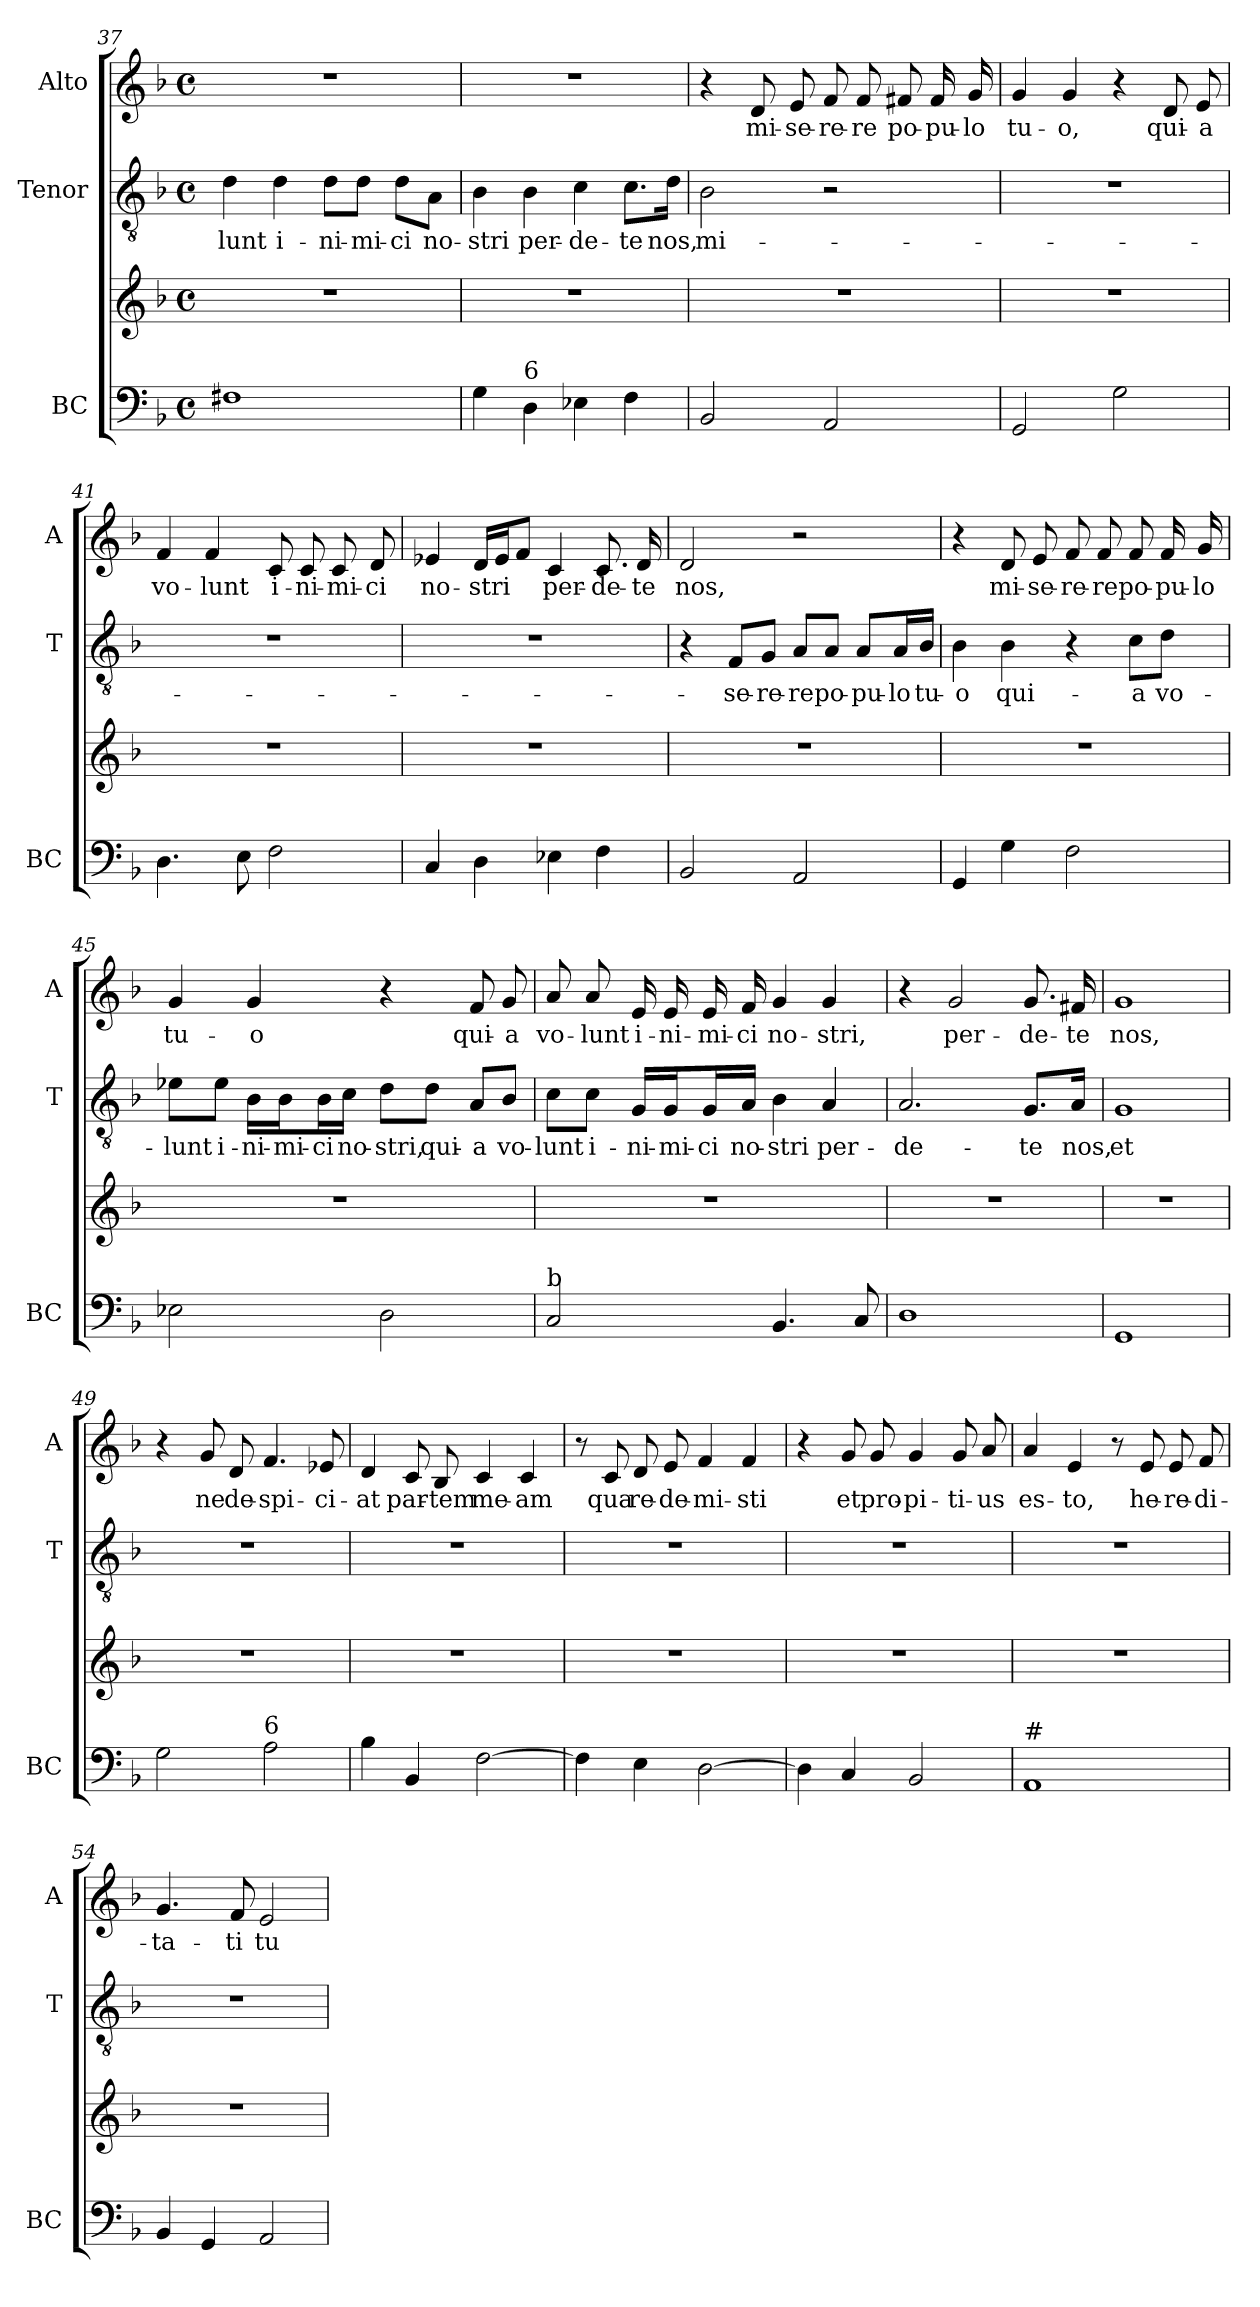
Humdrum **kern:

**kern	**kern	**kern	**text	**kern	**text
*part3	*part3	*part2	*part2	*part1	*part1
*staff4	*staff3	*staff2	*staff2	*staff1	*staff1
*I"BC	*	*I"Tenor	*	*I"Alto	*
*I'BC	*	*I'T	*	*I'A	*
!!LO:PB:g=z
*clefF4	*clefG2	*clefGv2	*	*clefG2	*
*k[b-]	*k[b-]	*k[b-]	*	*k[b-]	*
*F:	*F:	*F:	*	*F:	*
*M4/4	*M4/4	*M4/4	*	*M4/4	*
*met(c)	*met(c)	*met(c)	*	*met(c)	*
=37	=37	=37	=37	=37	=37
!	!	!	!LO:LY:b	!	!
1F#X	1r	4d\	-lunt	1r	.
!	!	!	!LO:LY:b	!	!
.	.	4d\	i-	.	.
!	!	!	!LO:LY:b	!	!
.	.	8d\L	-ni-	.	.
!	!	!	!LO:LY:b	!	!
.	.	8d\J	-mi-	.	.
!	!	!	!LO:LY:b	!	!
.	.	8d\L	-ci	.	.
!	!	!	!LO:LY:b	!	!
.	.	8A\J	no-	.	.
=38	=38	=38	=38	=38	=38
!	!	!	!LO:LY:b	!	!
4G\	1r	4B-\	-stri	1r	.
!LO:TX:a:t=6	!	!	!	!	!
!	!	!	!LO:LY:b	!	!
4D\	.	4B-\	per-	.	.
!	!	!	!LO:LY:b	!	!
4E-X\	.	4c\	-de-	.	.
!	!	!	!LO:LY:b	!	!
4F\	.	8.c\L	-te	.	.
!	!	!	!LO:LY:b	!	!
.	.	16d\Jk	nos,	.	.
=39	=39	=39	=39	=39	=39
!	!	!	!LO:LY:b	!	!
2BB-/	1r	2B-\	mi-	4r	.
!	!	!	!	!	!LO:LY:b
.	.	.	.	8d/	mi-
!	!	!	!	!	!LO:LY:b
.	.	.	.	8e/	-se-
!	!	!	!	!	!LO:LY:b
2AA/	.	2r	.	8f/	-re-
!	!	!	!	!	!LO:LY:b
.	.	.	.	8f/	-re
!	!	!	!	!	!LO:LY:b
.	.	.	.	8f#X/	po-
!	!	!	!	!	!LO:LY:b
.	.	.	.	16f#/	-pu-
!	!	!	!	!	!LO:LY:b
.	.	.	.	16g/	-lo
=40	=40	=40	=40	=40	=40
!	!	!	!	!	!LO:LY:b
2GG/	1r	1r	.	4g/	tu-
!	!	!	!	!	!LO:LY:b
.	.	.	.	4g/	-o,
2G\	.	.	.	4r	.
!	!	!	!	!	!LO:LY:b
.	.	.	.	8d/	qui-
!	!	!	!	!	!LO:LY:b
.	.	.	.	8e/	-a
=41	=41	=41	=41	=41	=41
!	!	!	!	!	!LO:LY:b
4.D\	1r	1r	.	4f/	vo-
!	!	!	!	!	!LO:LY:b
.	.	.	.	4f/	-lunt
8E\	.	.	.	.	.
!	!	!	!	!	!LO:LY:b
2F\	.	.	.	8c/	i-
!	!	!	!	!	!LO:LY:b
.	.	.	.	8c/	-ni-
!	!	!	!	!	!LO:LY:b
.	.	.	.	8c/	-mi-
!	!	!	!	!	!LO:LY:b
.	.	.	.	8d/	-ci
!!LO:LB:g=z
=42	=42	=42	=42	=42	=42
!	!	!	!	!	!LO:LY:b
4C/	1r	1r	.	4e-X/	no-
!	!	!	!	!	!LO:LY:b
4D\	.	.	.	16d/LL	-stri
.	.	.	.	16e-/J	.
.	.	.	.	8f/J	.
!	!	!	!	!	!LO:LY:b
4E-X\	.	.	.	4c/	per-
!	!	!	!	!	!LO:LY:b
4F\	.	.	.	8.c/	-de-
!	!	!	!	!	!LO:LY:b
.	.	.	.	16d/	-te
=43	=43	=43	=43	=43	=43
!	!	!	!	!	!LO:LY:b
2BB-/	1r	4r	.	2d/	nos,
!	!	!	!LO:LY:b	!	!
.	.	8F/L	-se-	.	.
!	!	!	!LO:LY:b	!	!
.	.	8G/J	-re-	.	.
!	!	!	!LO:LY:b	!	!
2AA/	.	8A/L	-re	2r	.
!	!	!	!LO:LY:b	!	!
.	.	8A/J	po-	.	.
!	!	!	!LO:LY:b	!	!
.	.	8A/L	-pu-	.	.
!	!	!	!LO:LY:b	!	!
.	.	16A/L	-lo	.	.
!	!	!	!LO:LY:b	!	!
.	.	16B-/JJ	tu-	.	.
=44	=44	=44	=44	=44	=44
!	!	!	!LO:LY:b	!	!
4GG/	1r	4B-\	-o	4r	.
!	!	!	!LO:LY:b	!	!LO:LY:b
4G\	.	4B-\	qui-	8d/	mi-
!	!	!	!	!	!LO:LY:b
.	.	.	.	8e/	-se-
!	!	!	!	!	!LO:LY:b
2F\	.	4r	.	8f/	-re-
!	!	!	!	!	!LO:LY:b
.	.	.	.	8f/	-re
!	!	!	!LO:LY:b	!	!LO:LY:b
.	.	8c\L	-a	8f/	po-
!	!	!	!LO:LY:b	!	!LO:LY:b
.	.	8d\J	vo-	16f/	-pu-
!	!	!	!	!	!LO:LY:b
.	.	.	.	16g/	-lo
=45	=45	=45	=45	=45	=45
!	!	!	!LO:LY:b	!	!LO:LY:b
2E-X\	1r	8e-X\L	-lunt	4g/	tu-
!	!	!	!LO:LY:b	!	!
.	.	8e-\J	i-	.	.
!	!	!	!LO:LY:b	!	!LO:LY:b
.	.	16B-\LL	-ni-	4g/	-o
!	!	!	!LO:LY:b	!	!
.	.	16B-\J	-mi-	.	.
!	!	!	!LO:LY:b	!	!
.	.	16B-\L	-ci	.	.
!	!	!	!LO:LY:b	!	!
.	.	16c\JJ	no-	.	.
!	!	!	!LO:LY:b	!	!
2D\	.	8d\L	-stri,	4r	.
!	!	!	!LO:LY:b	!	!
.	.	8d\J	qui-	.	.
!	!	!	!LO:LY:b	!	!LO:LY:b
.	.	8A/L	-a	8f/	qui-
!	!	!	!LO:LY:b	!	!LO:LY:b
.	.	8B-/J	vo-	8g/	-a
!!LO:LB:g=z
=46	=46	=46	=46	=46	=46
!LO:TX:a:t=b	!	!	!	!	!
!	!	!	!LO:LY:b	!	!LO:LY:b
2C/	1r	8c\L	-lunt	8a/	vo-
!	!	!	!LO:LY:b	!	!LO:LY:b
.	.	8c\J	i-	8a/	-lunt
!	!	!	!LO:LY:b	!	!LO:LY:b
.	.	16G/LL	-ni-	16e/	i-
!	!	!	!LO:LY:b	!	!LO:LY:b
.	.	16G/J	-mi-	16e/	-ni-
!	!	!	!LO:LY:b	!	!LO:LY:b
.	.	16G/L	-ci	16e/	-mi-
!	!	!	!LO:LY:b	!	!LO:LY:b
.	.	16A/JJ	no-	16f/	-ci
!	!	!	!LO:LY:b	!	!LO:LY:b
4.BB-/	.	4B-\	-stri	4g/	no-
!	!	!	!LO:LY:b	!	!LO:LY:b
.	.	4A/	per-	4g/	-stri,
8C/	.	.	.	.	.
=47	=47	=47	=47	=47	=47
!	!	!	!LO:LY:b	!	!
1D	1r	2.A/	-de-	4r	.
!	!	!	!	!	!LO:LY:b
.	.	.	.	2g/	per-
!	!	!	!LO:LY:b	!	!LO:LY:b
.	.	8.G/L	-te	8.g/	-de-
!	!	!	!LO:LY:b	!	!LO:LY:b
.	.	16A/Jk	nos,	16f#X/	-te
=48	=48	=48	=48	=48	=48
!	!	!	!LO:LY:b	!	!LO:LY:b
1GG	1r	1G	et	1g	nos,
=49	=49	=49	=49	=49	=49
2G\	1r	1r	.	4r	.
!	!	!	!	!	!LO:LY:b
.	.	.	.	8g/	ne
!	!	!	!	!	!LO:LY:b
.	.	.	.	8d/	de-
!LO:TX:a:t=6	!	!	!	!	!
!	!	!	!	!	!LO:LY:b
2A\	.	.	.	4.f/	-spi-
!	!	!	!	!	!LO:LY:b
.	.	.	.	8e-X/	-ci-
=50	=50	=50	=50	=50	=50
!	!	!	!	!	!LO:LY:b
4B-\	1r	1r	.	4d/	-at
!	!	!	!	!	!LO:LY:b
4BB-/	.	.	.	8c/	par-
!	!	!	!	!	!LO:LY:b
.	.	.	.	8B-/	-tem
!	!	!	!	!	!LO:LY:b
[2F\	.	.	.	4c/	me-
!	!	!	!	!	!LO:LY:b
.	.	.	.	4c/	-am
!!LO:LB:g=z
=51	=51	=51	=51	=51	=51
4F\]	1r	1r	.	8r	.
!	!	!	!	!	!LO:LY:b
.	.	.	.	8c/	qua
!	!	!	!	!	!LO:LY:b
4E\	.	.	.	8d/	re-
!	!	!	!	!	!LO:LY:b
.	.	.	.	8e/	-de-
!	!	!	!	!	!LO:LY:b
[2D\	.	.	.	4f/	-mi-
!	!	!	!	!	!LO:LY:b
.	.	.	.	4f/	-sti
=52	=52	=52	=52	=52	=52
4D\]	1r	1r	.	4r	.
!	!	!	!	!	!LO:LY:b
4C/	.	.	.	8g/	et
!	!	!	!	!	!LO:LY:b
.	.	.	.	8g/	pro-
!	!	!	!	!	!LO:LY:b
2BB-/	.	.	.	4g/	-pi-
!	!	!	!	!	!LO:LY:b
.	.	.	.	8g/	-ti-
!	!	!	!	!	!LO:LY:b
.	.	.	.	8a/	-us
=53	=53	=53	=53	=53	=53
!LO:TX:a:t=#	!	!	!	!	!
!	!	!	!	!	!LO:LY:b
1AA	1r	1r	.	4a/	es-
!	!	!	!	!	!LO:LY:b
.	.	.	.	4e/	-to,
.	.	.	.	8r	.
!	!	!	!	!	!LO:LY:b
.	.	.	.	8e/	he-
!	!	!	!	!	!LO:LY:b
.	.	.	.	8e/	-re-
!	!	!	!	!	!LO:LY:b
.	.	.	.	8f/	-di-
=54	=54	=54	=54	=54	=54
!	!	!	!	!	!LO:LY:b
4BB-/	1r	1r	.	4.g/	-ta-
4GG/	.	.	.	.	.
!	!	!	!	!	!LO:LY:b
.	.	.	.	8f/	-ti
!	!	!	!	!	!LO:LY:b
2AA/	.	.	.	2e/	tu-
=	=	=	=	=	=
*-	*-	*-	*-	*-	*-
